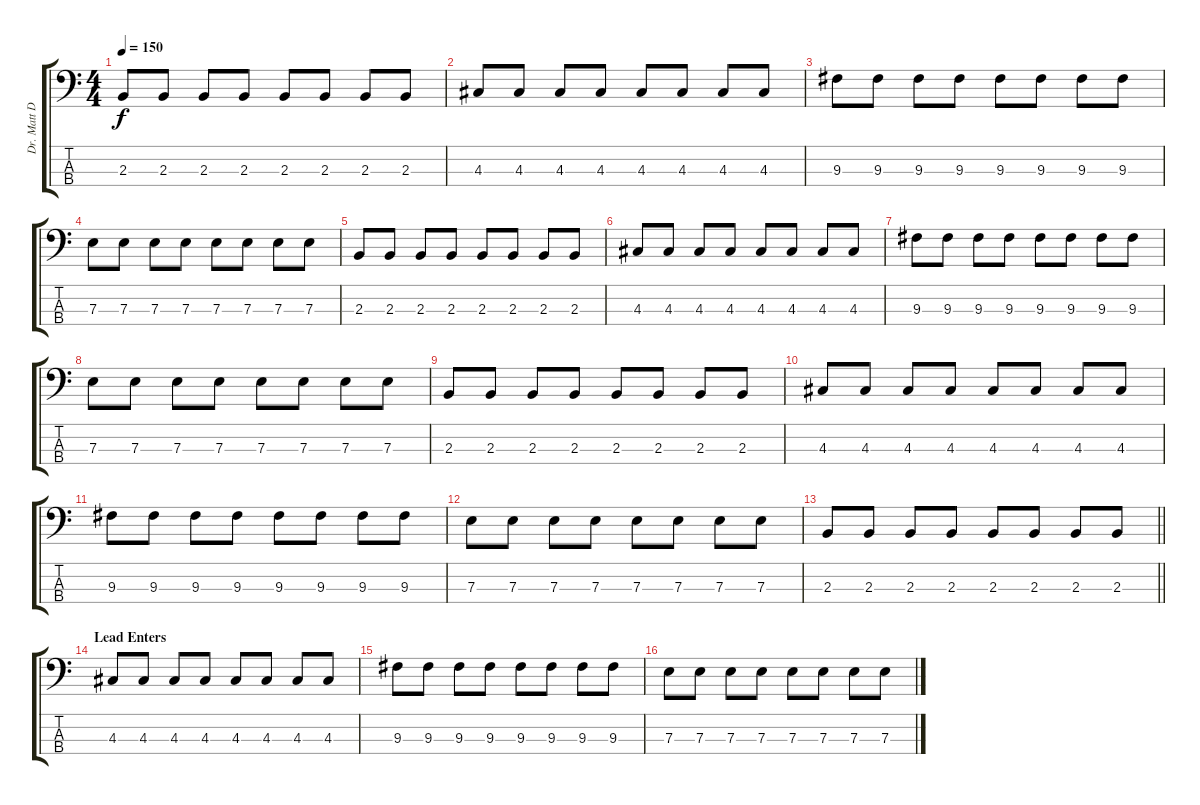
\track ("Dr. Matt Destruction" "Dr. Matt D") {instrument electricbasspick}
\staff {score tabs}
\tuning (G2 D2 A1 E1) {hide}
\ts (4 4)
\tempo 150
\clef f4
\ks c
2.3.8{dy f} 2.3.8 2.3.8 2.3.8 2.3.8 2.3.8 2.3.8 2.3.8 |
4.3.8 4.3.8 4.3.8 4.3.8 4.3.8 4.3.8 4.3.8 4.3.8 |
9.3.8 9.3.8 9.3.8 9.3.8 9.3.8 9.3.8 9.3.8 9.3.8 |
7.3.8 7.3.8 7.3.8 7.3.8 7.3.8 7.3.8 7.3.8 7.3.8 |
2.3.8 2.3.8 2.3.8 2.3.8 2.3.8 2.3.8 2.3.8 2.3.8 |
4.3.8 4.3.8 4.3.8 4.3.8 4.3.8 4.3.8 4.3.8 4.3.8 |
9.3.8 9.3.8 9.3.8 9.3.8 9.3.8 9.3.8 9.3.8 9.3.8 |
7.3.8 7.3.8 7.3.8 7.3.8 7.3.8 7.3.8 7.3.8 7.3.8 |
2.3.8 2.3.8 2.3.8 2.3.8 2.3.8 2.3.8 2.3.8 2.3.8 |
4.3.8 4.3.8 4.3.8 4.3.8 4.3.8 4.3.8 4.3.8 4.3.8 |
9.3.8 9.3.8 9.3.8 9.3.8 9.3.8 9.3.8 9.3.8 9.3.8 |
7.3.8 7.3.8 7.3.8 7.3.8 7.3.8 7.3.8 7.3.8 7.3.8 |
\barLineRight lightlight
2.3.8 2.3.8 2.3.8 2.3.8 2.3.8 2.3.8 2.3.8 2.3.8 |
\section ("" "Lead Enters")
4.3.8 4.3.8 4.3.8 4.3.8 4.3.8 4.3.8 4.3.8 4.3.8 |
9.3.8 9.3.8 9.3.8 9.3.8 9.3.8 9.3.8 9.3.8 9.3.8 |
7.3.8 7.3.8 7.3.8 7.3.8 7.3.8 7.3.8 7.3.8 7.3.8
